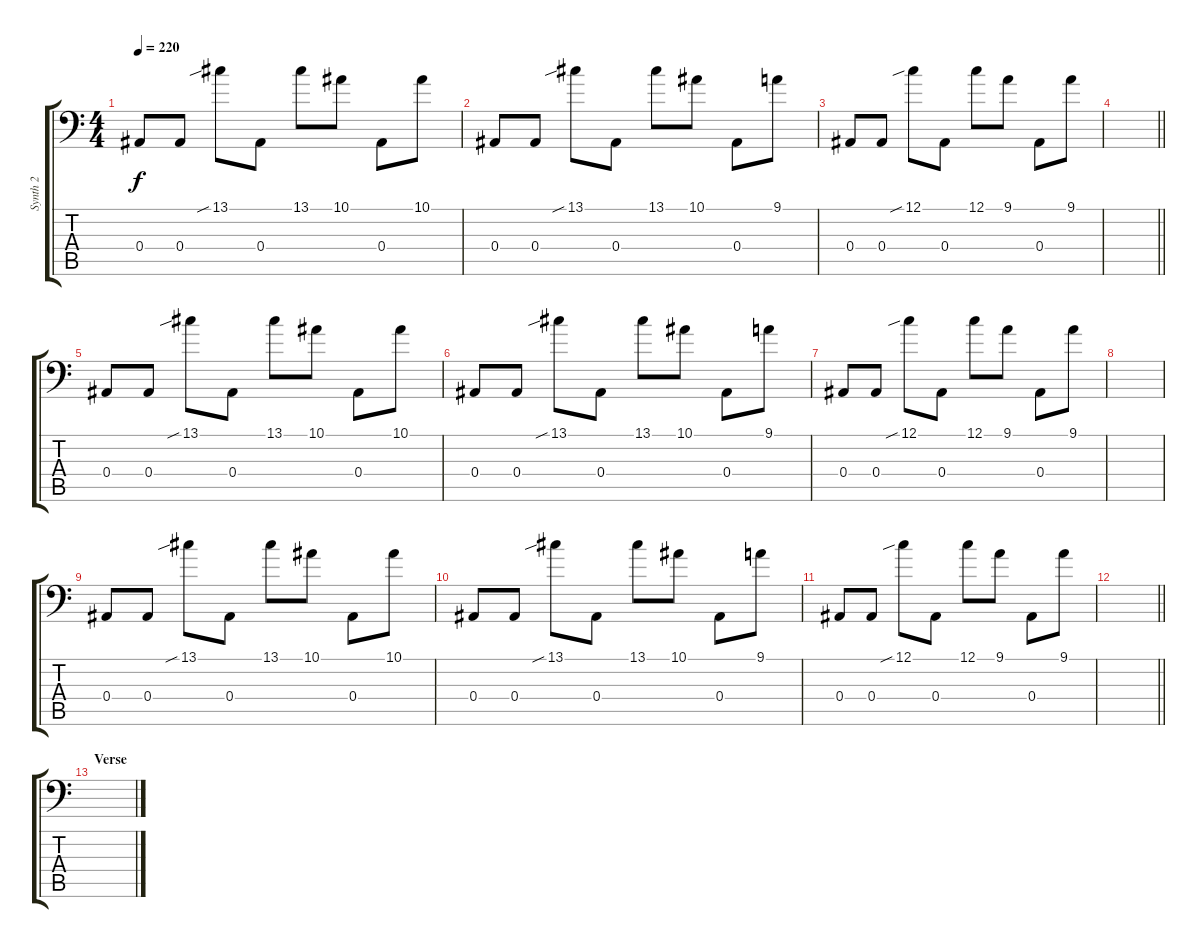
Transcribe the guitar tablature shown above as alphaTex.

\track ("Synth 2" "Synth 2") {instrument synthbrass1}
\staff {score tabs}
\tuning (C4 G3 Eb3 Bb2 F2 Bb1) {hide}
\ts (4 4)
\tempo 220
\clef f4
\ks c
0.4.8{dy f} 0.4.8 13.1{sib}.8 0.4.8 13.1.8 10.1.8 0.4.8 10.1.8 |
0.4.8 0.4.8 13.1{sib}.8 0.4.8 13.1.8 10.1.8 0.4.8 9.1.8 |
0.4.8 0.4.8 12.1{sib}.8 0.4.8 12.1.8 9.1.8 0.4.8 9.1.8 |
\barLineRight lightlight
|
\section ("" "")
0.4.8 0.4.8 13.1{sib}.8 0.4.8 13.1.8 10.1.8 0.4.8 10.1.8 |
0.4.8 0.4.8 13.1{sib}.8 0.4.8 13.1.8 10.1.8 0.4.8 9.1.8 |
0.4.8 0.4.8 12.1{sib}.8 0.4.8 12.1.8 9.1.8 0.4.8 9.1.8 |
|
0.4.8 0.4.8 13.1{sib}.8 0.4.8 13.1.8 10.1.8 0.4.8 10.1.8 |
0.4.8 0.4.8 13.1{sib}.8 0.4.8 13.1.8 10.1.8 0.4.8 9.1.8 |
0.4.8 0.4.8 12.1{sib}.8 0.4.8 12.1.8 9.1.8 0.4.8 9.1.8 |
\barLineRight lightlight
|
\section ("" "Verse")
